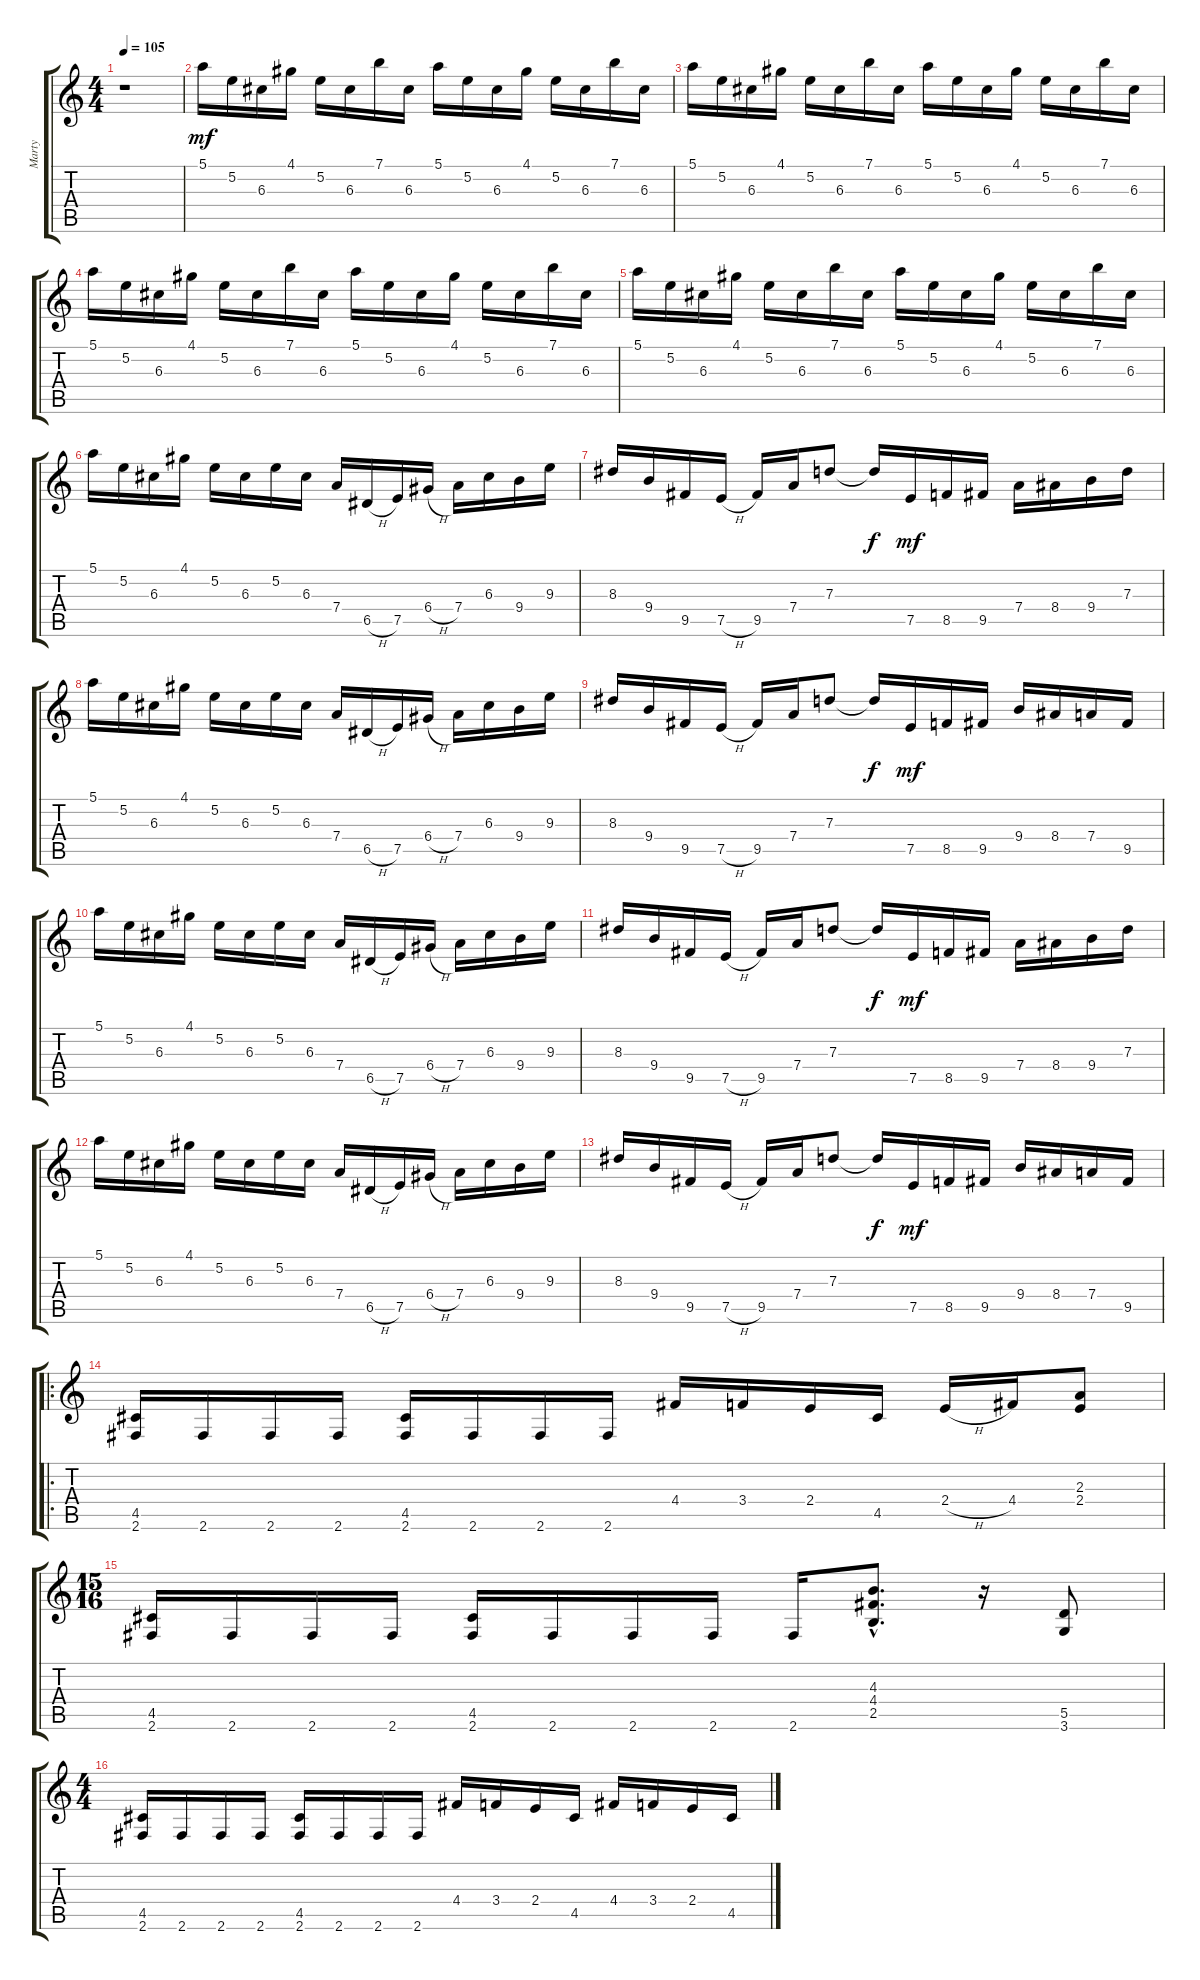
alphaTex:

\track ("Marty" "Marty") {instrument distortionguitar}
\staff {score tabs}
\tuning (E4 B3 G3 D3 A2 E2) {hide}
\ts (4 4)
\tempo 105
\clef g2
\ks c
r.1{dy mf instrument distortionguitar} |
5.1.16 5.2.16 6.3.16 4.1.16 5.2.16 6.3.16 7.1.16 6.3.16 5.1.16 5.2.16 6.3.16 4.1.16 5.2.16 6.3.16 7.1.16 6.3.16 |
5.1.16 5.2.16 6.3.16 4.1.16 5.2.16 6.3.16 7.1.16 6.3.16 5.1.16 5.2.16 6.3.16 4.1.16 5.2.16 6.3.16 7.1.16 6.3.16 |
5.1.16 5.2.16 6.3.16 4.1.16 5.2.16 6.3.16 7.1.16 6.3.16 5.1.16 5.2.16 6.3.16 4.1.16 5.2.16 6.3.16 7.1.16 6.3.16 |
5.1.16 5.2.16 6.3.16 4.1.16 5.2.16 6.3.16 7.1.16 6.3.16 5.1.16 5.2.16 6.3.16 4.1.16 5.2.16 6.3.16 7.1.16 6.3.16 |
5.1.16 5.2.16 6.3.16 4.1.16 5.2.16 6.3.16 5.2.16 6.3.16 7.4.16 6.5{h}.16 7.5.16 6.4{h}.16 7.4.16 6.3.16 9.4.16 9.3.16 |
8.3.16 9.4.16 9.5.16 7.5{h}.16 9.5.16 7.4.16 7.3.8 7.3{t}.16{dy f} 7.5.16{dy mf} 8.5.16 9.5.16 7.4.16 8.4.16 9.4.16 7.3.16 |
5.1.16 5.2.16 6.3.16 4.1.16 5.2.16 6.3.16 5.2.16 6.3.16 7.4.16 6.5{h}.16 7.5.16 6.4{h}.16 7.4.16 6.3.16 9.4.16 9.3.16 |
8.3.16 9.4.16 9.5.16 7.5{h}.16 9.5.16 7.4.16 7.3.8 7.3{t}.16{dy f} 7.5.16{dy mf} 8.5.16 9.5.16 9.4.16 8.4.16 7.4.16 9.5.16 |
5.1.16 5.2.16 6.3.16 4.1.16 5.2.16 6.3.16 5.2.16 6.3.16 7.4.16 6.5{h}.16 7.5.16 6.4{h}.16 7.4.16 6.3.16 9.4.16 9.3.16 |
8.3.16 9.4.16 9.5.16 7.5{h}.16 9.5.16 7.4.16 7.3.8 7.3{t}.16{dy f} 7.5.16{dy mf} 8.5.16 9.5.16 7.4.16 8.4.16 9.4.16 7.3.16 |
5.1.16 5.2.16 6.3.16 4.1.16 5.2.16 6.3.16 5.2.16 6.3.16 7.4.16 6.5{h}.16 7.5.16 6.4{h}.16 7.4.16 6.3.16 9.4.16 9.3.16 |
8.3.16 9.4.16 9.5.16 7.5{h}.16 9.5.16 7.4.16 7.3.8 7.3{t}.16{dy f} 7.5.16{dy mf} 8.5.16 9.5.16 9.4.16 8.4.16 7.4.16 9.5.16 |
\ro
(4.5 2.6).16 2.6.16 2.6.16 2.6.16 (4.5 2.6).16 2.6.16 2.6.16 2.6.16 4.4.16 3.4.16 2.4.16 4.5.16 2.4{h}.16 4.4.16 (2.3 2.4).8 |
\ts (15 16)
(4.5 2.6).16 2.6.16 2.6.16 2.6.16 (4.5 2.6).16 2.6.16 2.6.16 2.6.16 2.6.16 (4.3{hac} 4.4{hac} 2.5{hac}).8{d} r.16 (5.5 3.6).8 |
\ts (4 4)
(4.5 2.6).16 2.6.16 2.6.16 2.6.16 (4.5 2.6).16 2.6.16 2.6.16 2.6.16 4.4.16 3.4.16 2.4.16 4.5.16 4.4.16 3.4.16 2.4.16 4.5.16
